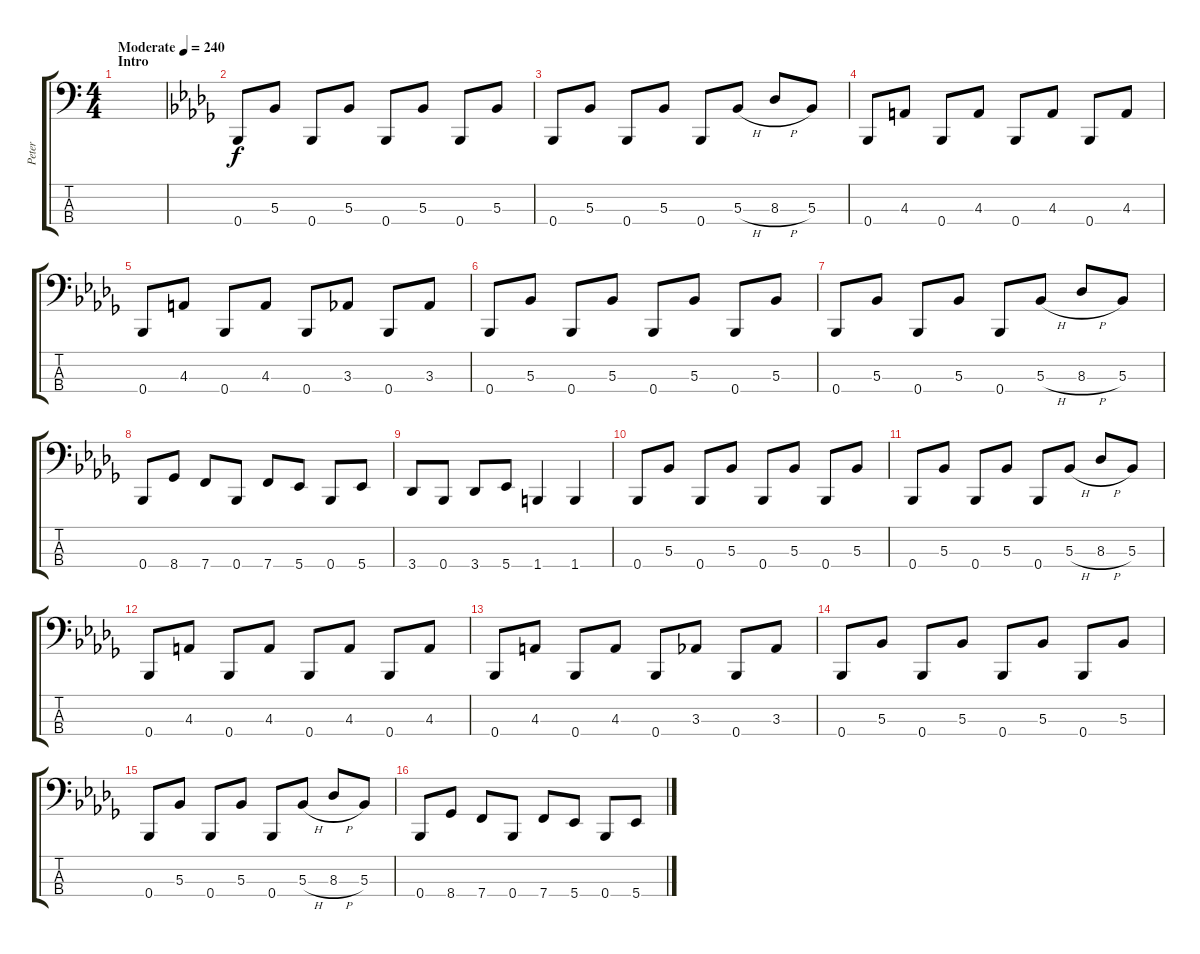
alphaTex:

\track ("Peter" "Peter") {instrument electricbassfinger}
\staff {score tabs}
\tuning (Eb2 Bb1 F1 Bb0) {hide}
\ts (4 4)
\section ("" "Intro")
\tempo (240 "Moderate")
\clef f4
\ks c
|
\ks bbminor
0.4.8 5.3.8 0.4.8 5.3.8 0.4.8 5.3.8 0.4.8 5.3.8 |
0.4.8 5.3.8 0.4.8 5.3.8 0.4.8 5.3{h}.8 8.3{h}.8 5.3.8 |
0.4.8 4.3.8 0.4.8 4.3.8 0.4.8 4.3.8 0.4.8 4.3.8 |
0.4.8 4.3.8 0.4.8 4.3.8 0.4.8 3.3.8 0.4.8 3.3.8 |
0.4.8 5.3.8 0.4.8 5.3.8 0.4.8 5.3.8 0.4.8 5.3.8 |
0.4.8 5.3.8 0.4.8 5.3.8 0.4.8 5.3{h}.8 8.3{h}.8 5.3.8 |
0.4.8 8.4.8 7.4.8 0.4.8 7.4.8 5.4.8 0.4.8 5.4.8 |
3.4.8 0.4.8 3.4.8 5.4.8 1.4.4 1.4.4 |
0.4.8 5.3.8 0.4.8 5.3.8 0.4.8 5.3.8 0.4.8 5.3.8 |
0.4.8 5.3.8 0.4.8 5.3.8 0.4.8 5.3{h}.8 8.3{h}.8 5.3.8 |
0.4.8 4.3.8 0.4.8 4.3.8 0.4.8 4.3.8 0.4.8 4.3.8 |
0.4.8 4.3.8 0.4.8 4.3.8 0.4.8 3.3.8 0.4.8 3.3.8 |
0.4.8 5.3.8 0.4.8 5.3.8 0.4.8 5.3.8 0.4.8 5.3.8 |
0.4.8 5.3.8 0.4.8 5.3.8 0.4.8 5.3{h}.8 8.3{h}.8 5.3.8 |
0.4.8 8.4.8 7.4.8 0.4.8 7.4.8 5.4.8 0.4.8 5.4.8
